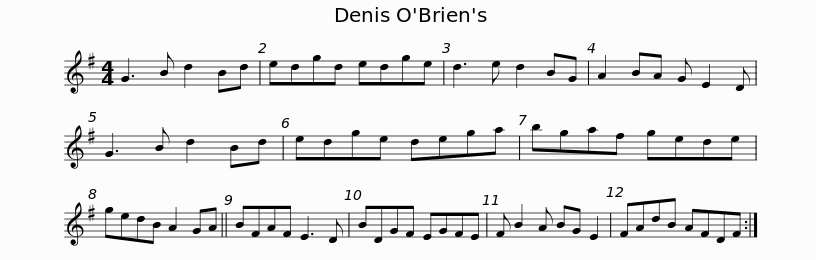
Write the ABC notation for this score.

X:1
L:1/8
M:4/4
I:linebreak $
K:G
V:1 treble
V:1
 G3 B d2 Bd | edgd edge | d3 e d2 BG | A2 BA G E2 D | G3 B d2 Bd | %5
 edge dega |$ bgaf gede | gedB A2 GA || BFAF E3 D | BDGF EGFE | %10
 F B2 A BG E2 |$ FAdB AFDF :| %12
